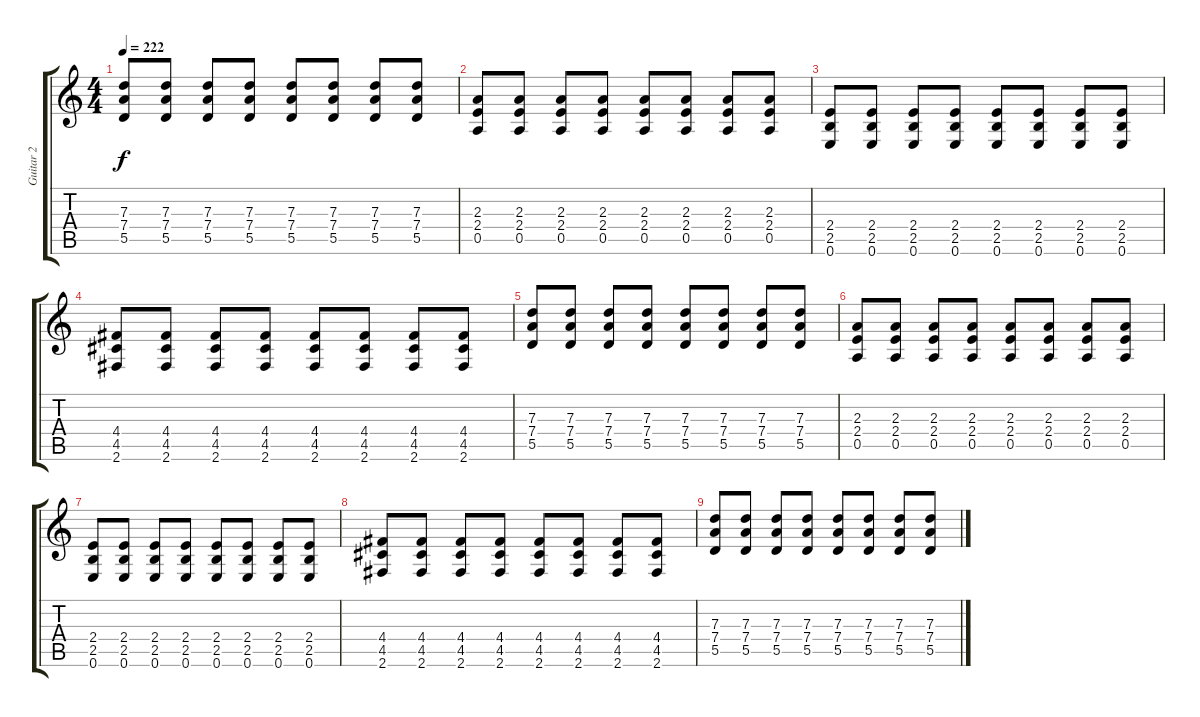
\track ("Guitar 2  *Somente apoio / Just support*" "Guitar 2  ") {instrument overdrivenguitar}
\staff {score tabs}
\tuning (E4 B3 G3 D3 A2 E2) {hide}
\ts (4 4)
\tempo 222
\clef g2
\ks c
(7.3 7.4 5.5).8{dy f} (7.3 7.4 5.5).8 (7.3 7.4 5.5).8 (7.3 7.4 5.5).8 (7.3 7.4 5.5).8 (7.3 7.4 5.5).8 (7.3 7.4 5.5).8 (7.3 7.4 5.5).8 |
(2.3 2.4 0.5).8 (2.3 2.4 0.5).8 (2.3 2.4 0.5).8 (2.3 2.4 0.5).8 (2.3 2.4 0.5).8 (2.3 2.4 0.5).8 (2.3 2.4 0.5).8 (2.3 2.4 0.5).8 |
(2.4 2.5 0.6).8 (2.4 2.5 0.6).8 (2.4 2.5 0.6).8 (2.4 2.5 0.6).8 (2.4 2.5 0.6).8 (2.4 2.5 0.6).8 (2.4 2.5 0.6).8 (2.4 2.5 0.6).8 |
(4.4 4.5 2.6).8 (4.4 4.5 2.6).8 (4.4 4.5 2.6).8 (4.4 4.5 2.6).8 (4.4 4.5 2.6).8 (4.4 4.5 2.6).8 (4.4 4.5 2.6).8 (4.4 4.5 2.6).8 |
(7.3 7.4 5.5).8 (7.3 7.4 5.5).8 (7.3 7.4 5.5).8 (7.3 7.4 5.5).8 (7.3 7.4 5.5).8 (7.3 7.4 5.5).8 (7.3 7.4 5.5).8 (7.3 7.4 5.5).8 |
(2.3 2.4 0.5).8 (2.3 2.4 0.5).8 (2.3 2.4 0.5).8 (2.3 2.4 0.5).8 (2.3 2.4 0.5).8 (2.3 2.4 0.5).8 (2.3 2.4 0.5).8 (2.3 2.4 0.5).8 |
(2.4 2.5 0.6).8 (2.4 2.5 0.6).8 (2.4 2.5 0.6).8 (2.4 2.5 0.6).8 (2.4 2.5 0.6).8 (2.4 2.5 0.6).8 (2.4 2.5 0.6).8 (2.4 2.5 0.6).8 |
(4.4 4.5 2.6).8 (4.4 4.5 2.6).8 (4.4 4.5 2.6).8 (4.4 4.5 2.6).8 (4.4 4.5 2.6).8 (4.4 4.5 2.6).8 (4.4 4.5 2.6).8 (4.4 4.5 2.6).8 |
(7.3 7.4 5.5).8 (7.3 7.4 5.5).8 (7.3 7.4 5.5).8 (7.3 7.4 5.5).8 (7.3 7.4 5.5).8 (7.3 7.4 5.5).8 (7.3 7.4 5.5).8 (7.3 7.4 5.5).8
